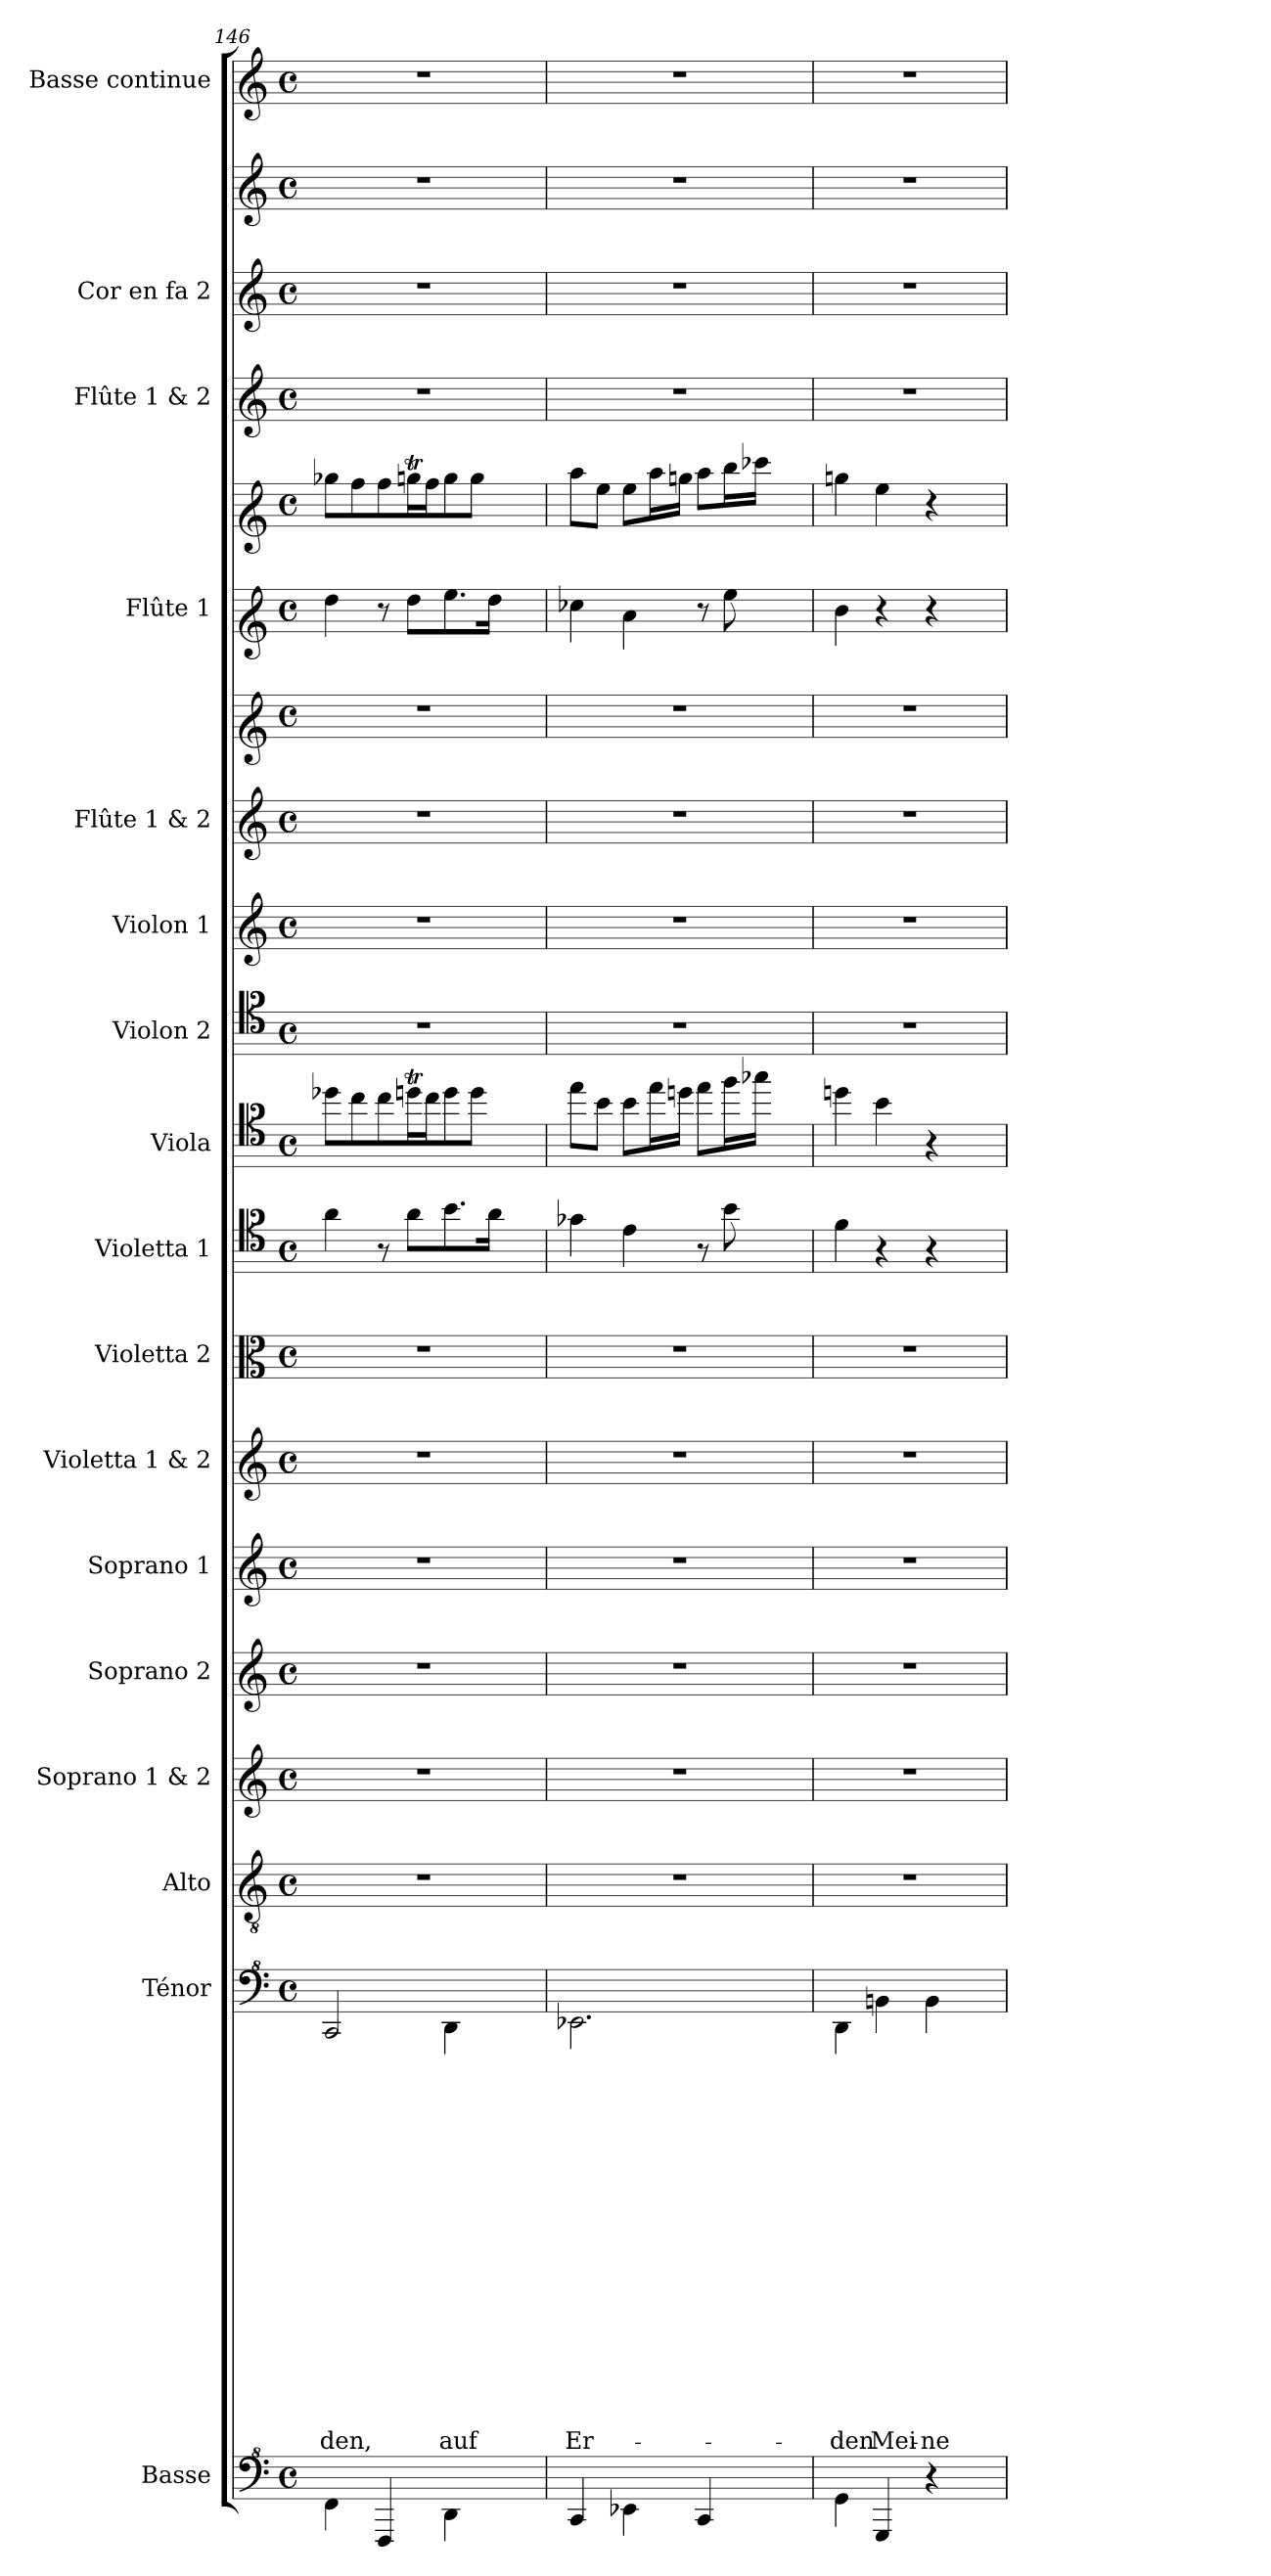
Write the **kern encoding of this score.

**kern	**kern	**text	**text	**text	**text	**text	**text	**text	**text	**text	**text	**text	**text	**text	**text	**text	**text	**text	**kern	**kern	**kern	**kern	**kern	**kern	**kern	**kern	**kern	**kern	**kern	**kern	**kern	**kern	**kern	**kern	**kern	**kern
*part17	*part16	*part16	*part16	*part16	*part16	*part16	*part16	*part16	*part16	*part16	*part16	*part16	*part16	*part16	*part16	*part16	*part16	*part16	*part15	*part14	*part13	*part12	*part11	*part10	*part9	*part8	*part7	*part6	*part5	*part5	*part4	*part4	*part3	*part2	*part2	*part1
*staff20	*staff19	*staff19	*staff19	*staff19	*staff19	*staff19	*staff19	*staff19	*staff19	*staff19	*staff19	*staff19	*staff19	*staff19	*staff19	*staff19	*staff19	*staff19	*staff18	*staff17	*staff16	*staff15	*staff14	*staff13	*staff12	*staff11	*staff10	*staff9	*staff8	*staff7	*staff6	*staff5	*staff4	*staff3	*staff2	*staff1
*I"Basse	*I"Ténor	*	*	*	*	*	*	*	*	*	*	*	*	*	*	*	*	*	*I"Alto	*I"Soprano 1 & 2	*I"Soprano 2	*I"Soprano 1	*I"Violetta 1 & 2	*I"Violetta 2	*I"Violetta 1	*I"Viola	*I"Violon 2	*I"Violon 1	*I"Flûte 1 & 2	*	*I"Flûte 1	*	*I"Flûte 1 & 2	*I"Cor en fa 2	*	*I"Basse continue
*I'Bas	*I'T	*	*	*	*	*	*	*	*	*	*	*	*	*	*	*	*	*	*I'A	*	*I'S 2	*I'S 1	*	*I'Vta 2	*I'Vta 1	*I'Vla	*I'Vln 2	*I'Vln 1	*I'Vln 1	*	*I'Fl 1	*	*	*I'Cor 2	*	*I'BC
*clefF^4	*clefF^4	*	*	*	*	*	*	*	*	*	*	*	*	*	*	*	*	*	*clefGv2	*clefG2	*clefG2	*clefG2	*clefG2	*clefC3	*clefC5	*clefC5	*clefC5	*clefG2	*clefG2	*clefG1	*clefG1	*clefG1	*clefG2	*clefG2	*clefG2	*clefG2
*ITrd7c12	*	*	*	*	*	*	*	*	*	*	*	*	*	*	*	*	*	*	*	*	*	*	*	*	*	*	*	*	*	*	*	*	*	*	*ITrd4c7	*ITrd4c7
*k[]	*k[]	*	*	*	*	*	*	*	*	*	*	*	*	*	*	*	*	*	*k[]	*k[]	*k[]	*k[]	*k[]	*k[]	*k[]	*k[]	*k[]	*k[]	*k[]	*k[]	*k[]	*k[]	*k[]	*k[]	*k[b-]	*k[b-]
*C:	*C:	*	*	*	*	*	*	*	*	*	*	*	*	*	*	*	*	*	*C:	*C:	*C:	*C:	*C:	*C:	*C:	*C:	*C:	*C:	*C:	*C:	*C:	*C:	*C:	*C:	*F:	*F:
*M4/4	*M4/4	*	*	*	*	*	*	*	*	*	*	*	*	*	*	*	*	*	*M4/4	*M4/4	*M4/4	*M4/4	*M4/4	*M4/4	*M4/4	*M4/4	*M4/4	*M4/4	*M4/4	*M4/4	*M4/4	*M4/4	*M4/4	*M4/4	*M4/4	*M4/4
*met(c)	*met(c)	*	*	*	*	*	*	*	*	*	*	*	*	*	*	*	*	*	*met(c)	*met(c)	*met(c)	*met(c)	*met(c)	*met(c)	*met(c)	*met(c)	*met(c)	*met(c)	*met(c)	*met(c)	*met(c)	*met(c)	*met(c)	*met(c)	*met(c)	*met(c)
=146	=146	=146	=146	=146	=146	=146	=146	=146	=146	=146	=146	=146	=146	=146	=146	=146	=146	=146	=146	=146	=146	=146	=146	=146	=146	=146	=146	=146	=146	=146	=146	=146	=146	=146	=146	=146
4FF\	2C/	.	.	.	.	.	.	.	.	.	.	.	.	.	.	.	.	-den,	1r	1r	1r	1r	1r	1r	4f\	8b-\L	1r	1r	1r	1r	4ff\	8bb-\L	1r	1r	1r	1r
.	.	.	.	.	.	.	.	.	.	.	.	.	.	.	.	.	.	.	.	.	.	.	.	.	.	8a\	.	.	.	.	.	8aa\	.	.	.	.
4FFF/	.	.	.	.	.	.	.	.	.	.	.	.	.	.	.	.	.	.	.	.	.	.	.	.	8r	8a\	.	.	.	.	8r	8aa\	.	.	.	.
.	.	.	.	.	.	.	.	.	.	.	.	.	.	.	.	.	.	.	.	.	.	.	.	.	8f\L	16bnt\L	.	.	.	.	8ff\L	16bbnt\L	.	.	.	.
.	.	.	.	.	.	.	.	.	.	.	.	.	.	.	.	.	.	.	.	.	.	.	.	.	.	16a\J	.	.	.	.	.	16aa\J	.	.	.	.
4DD\	4D\	.	.	.	.	.	.	.	.	.	.	.	.	.	.	.	.	auf	.	.	.	.	.	.	8.g\	8b\	.	.	.	.	8.gg\	8bb\	.	.	.	.
.	.	.	.	.	.	.	.	.	.	.	.	.	.	.	.	.	.	.	.	.	.	.	.	.	.	8b\J	.	.	.	.	.	8bb\J	.	.	.	.
.	.	.	.	.	.	.	.	.	.	.	.	.	.	.	.	.	.	.	.	.	.	.	.	.	16f\Jk	.	.	.	.	.	16ff\Jk	.	.	.	.	.
4ryy	4ryy	.	.	.	.	.	.	.	.	.	.	.	.	.	.	.	.	.	.	.	.	.	.	.	4ryy	4ryy	.	.	.	.	4ryy	4ryy	.	.	.	.
=147	=147	=147	=147	=147	=147	=147	=147	=147	=147	=147	=147	=147	=147	=147	=147	=147	=147	=147	=147	=147	=147	=147	=147	=147	=147	=147	=147	=147	=147	=147	=147	=147	=147	=147	=147	=147
4CC/	2.E-X\	.	.	.	.	.	.	.	.	.	.	.	.	.	.	.	.	Er-	1r	1r	1r	1r	1r	1r	4e-X\	8cc\L	1r	1r	1r	1r	4ee-X\	8ccc\L	1r	1r	1r	1r
.	.	.	.	.	.	.	.	.	.	.	.	.	.	.	.	.	.	.	.	.	.	.	.	.	.	8g\J	.	.	.	.	.	8gg\J	.	.	.	.
4EE-X\	.	.	.	.	.	.	.	.	.	.	.	.	.	.	.	.	.	.	.	.	.	.	.	.	4c\	8g\L	.	.	.	.	4cc\	8gg\L	.	.	.	.
.	.	.	.	.	.	.	.	.	.	.	.	.	.	.	.	.	.	.	.	.	.	.	.	.	.	16cc\L	.	.	.	.	.	16ccc\L	.	.	.	.
.	.	.	.	.	.	.	.	.	.	.	.	.	.	.	.	.	.	.	.	.	.	.	.	.	.	16bn\JJ	.	.	.	.	.	16bbn\JJ	.	.	.	.
4CC/	.	.	.	.	.	.	.	.	.	.	.	.	.	.	.	.	.	.	.	.	.	.	.	.	8r	8cc\L	.	.	.	.	8r	8ccc\L	.	.	.	.
.	.	.	.	.	.	.	.	.	.	.	.	.	.	.	.	.	.	.	.	.	.	.	.	.	8g\	16dd\L	.	.	.	.	8gg\	16ddd\L	.	.	.	.
.	.	.	.	.	.	.	.	.	.	.	.	.	.	.	.	.	.	.	.	.	.	.	.	.	.	16ee-X\JJ	.	.	.	.	.	16eee-X\JJ	.	.	.	.
4ryy	4ryy	.	.	.	.	.	.	.	.	.	.	.	.	.	.	.	.	.	.	.	.	.	.	.	4ryy	4ryy	.	.	.	.	4ryy	4ryy	.	.	.	.
=148	=148	=148	=148	=148	=148	=148	=148	=148	=148	=148	=148	=148	=148	=148	=148	=148	=148	=148	=148	=148	=148	=148	=148	=148	=148	=148	=148	=148	=148	=148	=148	=148	=148	=148	=148	=148
4GG\	4D\	.	.	.	.	.	.	.	.	.	.	.	.	.	.	.	.	-den	1r	1r	1r	1r	1r	1r	4d\	4bn\	1r	1r	1r	1r	4dd\	4bbn\	1r	1r	1r	1r
4GGG/	4Bn\	.	.	.	.	.	.	.	.	.	.	.	.	.	.	.	.	Mei-	.	.	.	.	.	.	4r	4g\	.	.	.	.	4r	4gg\	.	.	.	.
4r	4B\	.	.	.	.	.	.	.	.	.	.	.	.	.	.	.	.	-ne	.	.	.	.	.	.	4r	4r	.	.	.	.	4r	4r	.	.	.	.
4ryy	4ryy	.	.	.	.	.	.	.	.	.	.	.	.	.	.	.	.	.	.	.	.	.	.	.	4ryy	4ryy	.	.	.	.	4ryy	4ryy	.	.	.	.
=	=	=	=	=	=	=	=	=	=	=	=	=	=	=	=	=	=	=	=	=	=	=	=	=	=	=	=	=	=	=	=	=	=	=	=	=
*-	*-	*-	*-	*-	*-	*-	*-	*-	*-	*-	*-	*-	*-	*-	*-	*-	*-	*-	*-	*-	*-	*-	*-	*-	*-	*-	*-	*-	*-	*-	*-	*-	*-	*-	*-	*-
